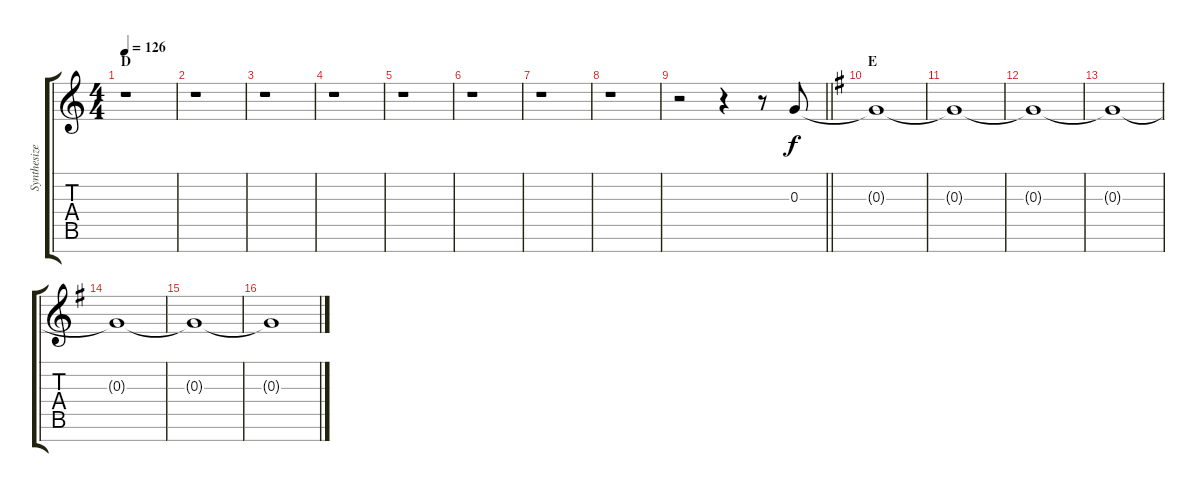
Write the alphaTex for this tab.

\track ("Synthesizer" "Synthesize") {instrument lead2sawtooth}
\staff {score tabs}
\tuning (E5 B4 G4 D4 A3 E3 B2) {hide}
\ts (4 4)
\section ("" "D")
\tempo 126
\clef g2
\ks c
r.1{dy f} |
r.1 |
r.1 |
r.1 |
r.1 |
r.1 |
r.1 |
r.1 |
\barLineRight lightlight
r.2 r.4 r.8 0.3.8 |
\section ("" "E")
\ks g
0.3{t}.1 |
0.3{t}.1 |
0.3{t}.1 |
0.3{t}.1 |
0.3{t}.1 |
0.3{t}.1 |
0.3{t}.1
